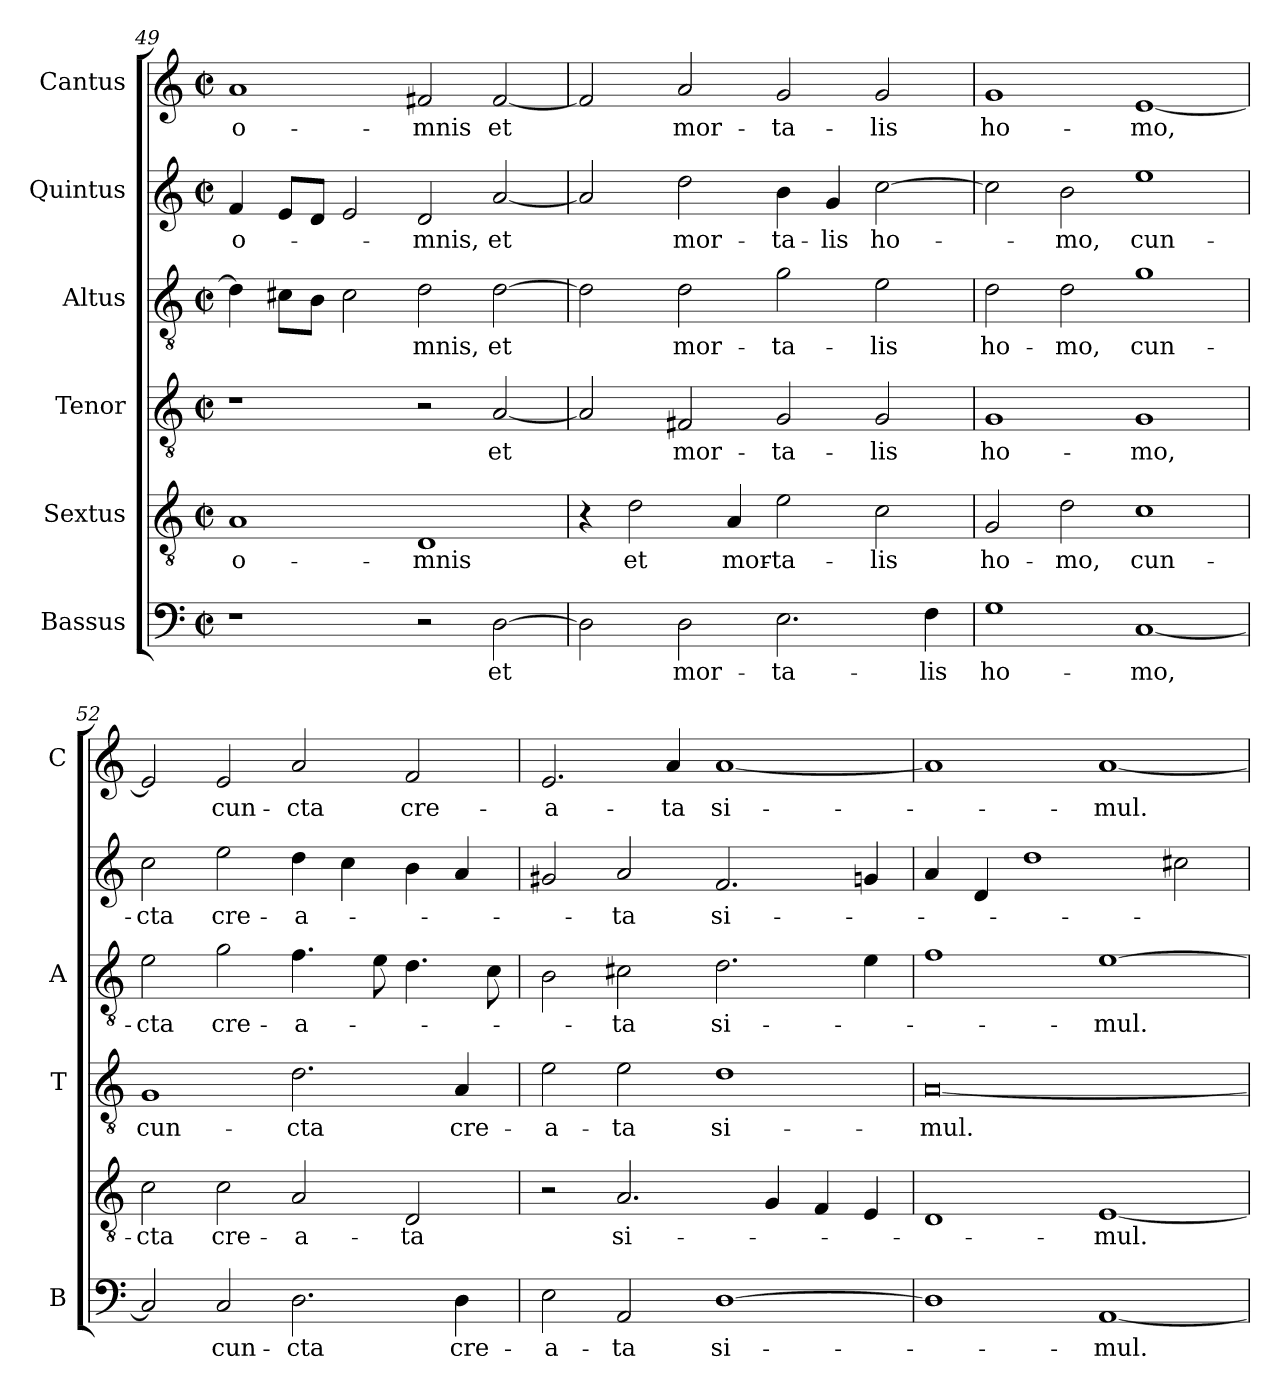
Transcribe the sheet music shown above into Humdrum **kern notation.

**kern	**text	**kern	**text	**kern	**text	**kern	**text	**kern	**text	**kern	**text
*part6	*part6	*part5	*part5	*part4	*part4	*part3	*part3	*part2	*part2	*part1	*part1
*staff6	*staff6	*staff5	*staff5	*staff4	*staff4	*staff3	*staff3	*staff2	*staff2	*staff1	*staff1
*I"Bassus	*	*I"Sextus	*	*I"Tenor	*	*I"Altus	*	*I"Quintus	*	*I"Cantus	*
*I'B	*	*	*	*I'T	*	*I'A	*	*	*	*I'C	*
*clefF4	*	*clefGv2	*	*clefGv2	*	*clefGv2	*	*clefG2	*	*clefG2	*
*k[]	*	*k[]	*	*k[]	*	*k[]	*	*k[]	*	*k[]	*
*C:	*	*C:	*	*C:	*	*C:	*	*C:	*	*C:	*
*M2/2	*	*M2/2	*	*M2/2	*	*M2/2	*	*M2/2	*	*M2/2	*
*met(c|)	*	*met(c|)	*	*met(c|)	*	*met(c|)	*	*met(c|)	*	*met(c|)	*
=49	=49	=49	=49	=49	=49	=49	=49	=49	=49	=49	=49
1r	.	1A	o-	1r	.	4d\]	.	4f/	o-	1a	o-
.	.	.	.	.	.	8c#X\L	.	8e/L	.	.	.
.	.	.	.	.	.	8B\J	.	8d/J	.	.	.
.	.	.	.	.	.	2c#\	.	2e/	.	.	.
2r	.	1D	-mnis	2r	.	2d\	-mnis,	2d/	-mnis,	2f#X/	-mnis
[2D\	et	.	.	[2A/	et	[2d\	et	[2a/	et	[2f#/	et
=50	=50	=50	=50	=50	=50	=50	=50	=50	=50	=50	=50
2D\]	.	4r	.	2A/]	.	2d\]	.	2a/]	.	2f#/]	.
.	.	2d\	et	.	.	.	.	.	.	.	.
2D\	mor-	.	.	2F#X/	mor-	2d\	mor-	2dd\	mor-	2a/	mor-
.	.	4A/	mor-	.	.	.	.	.	.	.	.
2.E\	-ta-	2e\	-ta-	2G/	-ta-	2g\	-ta-	4b\	-ta-	2g/	-ta-
.	.	.	.	.	.	.	.	4g/	-lis	.	.
.	.	2c\	-lis	2G/	-lis	2e\	-lis	[2cc\	ho-	2g/	-lis
4F\	-lis	.	.	.	.	.	.	.	.	.	.
=51	=51	=51	=51	=51	=51	=51	=51	=51	=51	=51	=51
1G	ho-	2G/	ho-	1G	ho-	2d\	ho-	2cc\]	.	1g	ho-
.	.	2d\	-mo,	.	.	2d\	-mo,	2b\	-mo,	.	.
[1C	-mo,	1c	cun-	1G	-mo,	1g	cun-	1ee	cun-	[1e	-mo,
!!LO:PB:g=z
=52	=52	=52	=52	=52	=52	=52	=52	=52	=52	=52	=52
2C/]	.	2c\	-cta	1G	cun-	2e\	-cta	2cc\	-cta	2e/]	.
2C/	cun-	2c\	cre-	.	.	2g\	cre-	2ee\	cre-	2e/	cun-
2.D\	-cta	2A/	-a-	2.d\	-cta	4.f\	-a-	4dd\	-a-	2a/	-cta
.	.	.	.	.	.	.	.	4cc\	.	.	.
.	.	.	.	.	.	8e\	.	.	.	.	.
.	.	2D/	-ta	.	.	4.d\	.	4b\	.	2f/	cre-
4D\	cre-	.	.	4A/	cre-	.	.	4a/	.	.	.
.	.	.	.	.	.	8c\	.	.	.	.	.
=53	=53	=53	=53	=53	=53	=53	=53	=53	=53	=53	=53
2E\	-a-	2r	.	2e\	-a-	2B\	.	2g#X/	.	2.e/	-a-
2AA/	-ta	2.A/	si-	2e\	-ta	2c#X\	-ta	2a/	-ta	.	.
.	.	.	.	.	.	.	.	.	.	4a/	-ta
[1D	si-	.	.	1d	si-	2.d\	si-	2.f/	si-	[1a	si-
.	.	4G/	.	.	.	.	.	.	.	.	.
.	.	4F/	.	.	.	.	.	.	.	.	.
.	.	4E/	.	.	.	4e\	.	4gn/	.	.	.
=54	=54	=54	=54	=54	=54	=54	=54	=54	=54	=54	=54
1D]	.	1D	.	[0A	-mul.	1f	.	4a/	.	1a]	.
.	.	.	.	.	.	.	.	4d/	.	.	.
.	.	.	.	.	.	.	.	1dd	.	.	.
[1AA	-mul.	[1E	-mul.	.	.	[1e	-mul.	.	.	[1a	-mul.
.	.	.	.	.	.	.	.	2cc#X\	.	.	.
=	=	=	=	=	=	=	=	=	=	=	=
*-	*-	*-	*-	*-	*-	*-	*-	*-	*-	*-	*-
